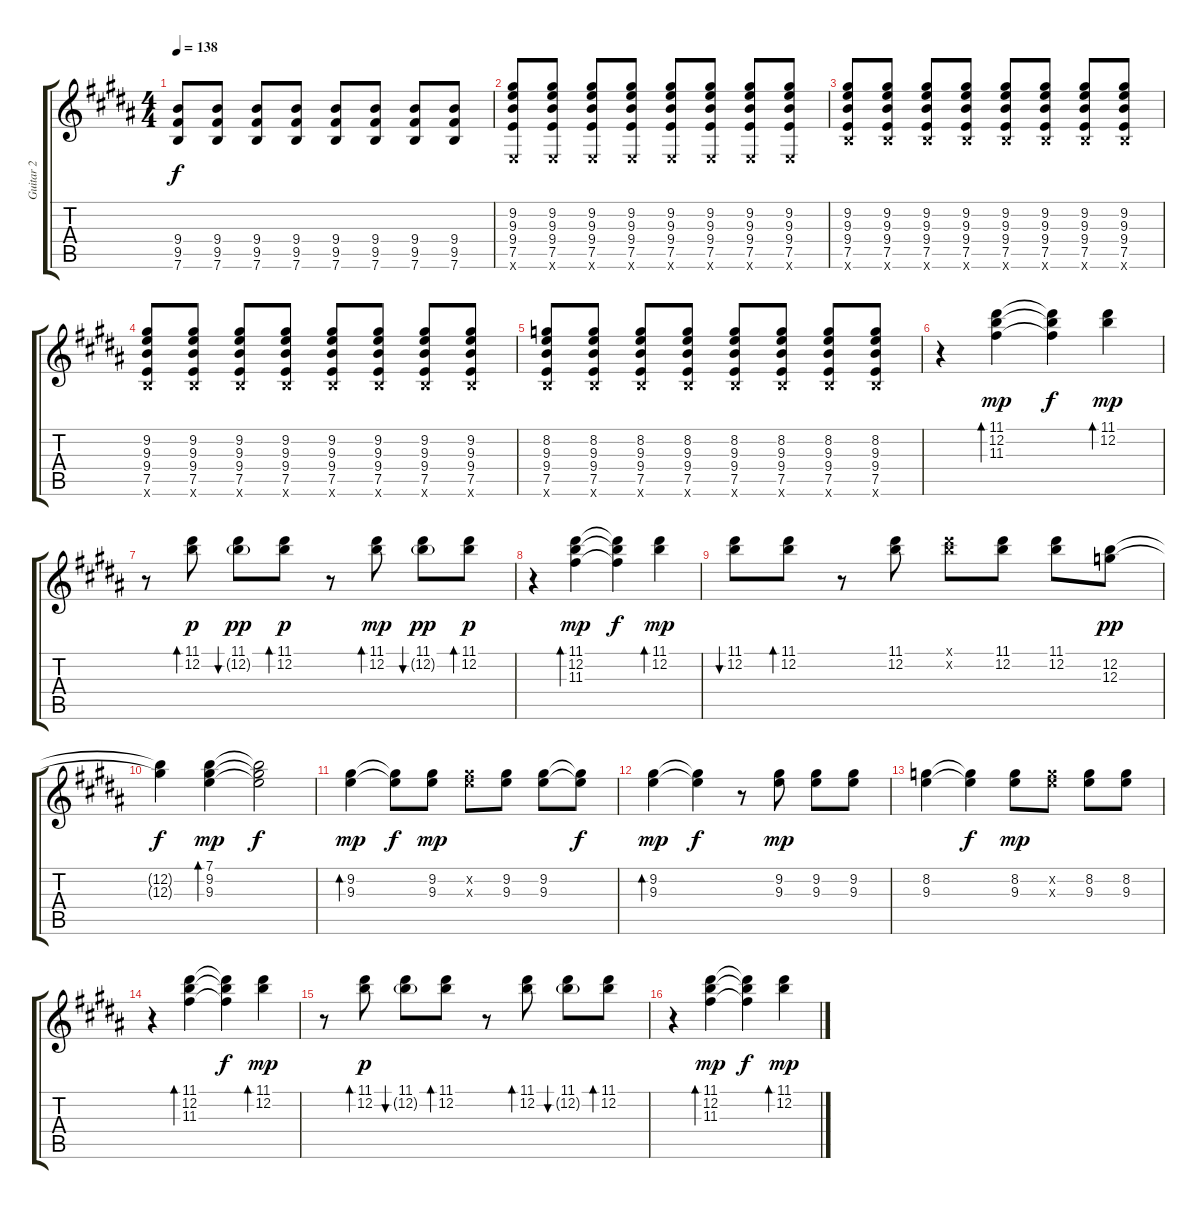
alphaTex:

\track ("Guitar 2" "Guitar 2") {instrument electricguitarclean}
\staff {score tabs}
\tuning (E4 B3 G3 D3 A2 E2) {hide}
\ts (4 4)
\tempo 138
\clef g2
\ks g#minor
(9.4 9.5 7.6).8{dy f} (9.4 9.5 7.6).8 (9.4 9.5 7.6).8 (9.4 9.5 7.6).8 (9.4 9.5 7.6).8 (9.4 9.5 7.6).8 (9.4 9.5 7.6).8 (9.4 9.5 7.6).8 |
\ks b
(9.2 9.3 9.4 7.5 0.6{x}).8 (9.2 9.3 9.4 7.5 0.6{x}).8 (9.2 9.3 9.4 7.5 0.6{x}).8 (9.2 9.3 9.4 7.5 0.6{x}).8 (9.2 9.3 9.4 7.5 0.6{x}).8 (9.2 9.3 9.4 7.5 0.6{x}).8 (9.2 9.3 9.4 7.5 0.6{x}).8 (9.2 9.3 9.4 7.5 0.6{x}).8 |
\ks g#minor
(9.2 9.3 9.4 7.5 7.6{x}).8 (9.2 9.3 9.4 7.5 7.6{x}).8 (9.2 9.3 9.4 7.5 7.6{x}).8 (9.2 9.3 9.4 7.5 7.6{x}).8 (9.2 9.3 9.4 7.5 7.6{x}).8 (9.2 9.3 9.4 7.5 7.6{x}).8 (9.2 9.3 9.4 7.5 7.6{x}).8 (9.2 9.3 9.4 7.5 7.6{x}).8 |
\ks b
(9.2 9.3 9.4 7.5 7.6{x}).8 (9.2 9.3 9.4 7.5 7.6{x}).8 (9.2 9.3 9.4 7.5 7.6{x}).8 (9.2 9.3 9.4 7.5 7.6{x}).8 (9.2 9.3 9.4 7.5 7.6{x}).8 (9.2 9.3 9.4 7.5 7.6{x}).8 (9.2 9.3 9.4 7.5 7.6{x}).8 (9.2 9.3 9.4 7.5 7.6{x}).8 |
\ks g#minor
(8.2 9.3 9.4 7.5 7.6{x}).8 (8.2 9.3 9.4 7.5 7.6{x}).8 (8.2 9.3 9.4 7.5 7.6{x}).8 (8.2 9.3 9.4 7.5 7.6{x}).8 (8.2 9.3 9.4 7.5 7.6{x}).8 (8.2 9.3 9.4 7.5 7.6{x}).8 (8.2 9.3 9.4 7.5 7.6{x}).8 (8.2 9.3 9.4 7.5 7.6{x}).8 |
\ks b
r.4{volume 11 balance 0 instrument electricguitarjazz} (11.1 12.2 11.3).4{bd 120 dy mp} (11.1{t} 12.2{t} 11.3{t}).4{dy f} (11.1 12.2).4{bd 240 dy mp} |
\ks g#minor
r.8 (11.1 12.2).8{bd 240 dy p} (11.1 12.2{g}).8{bu 240 dy pp} (11.1 12.2).8{bd 240 dy p} r.8 (11.1 12.2).8{bd 240 dy mp} (11.1 12.2{g}).8{bu 240 dy pp} (11.1 12.2).8{bd 240 dy p} |
r.4 (11.1 12.2 11.3).4{bd 120 dy mp} (11.1{t} 12.2{t} 11.3{t}).4{dy f} (11.1 12.2).4{bd 240 dy mp} |
(11.1 12.2).8{bu 240} (11.1 12.2).8{bd 240} r.8 (11.1 12.2).8 (11.1{x} 12.2{x}).8 (11.1 12.2).8 (11.1 12.2).8 (12.2 12.3).8{dy pp} |
\ks b
(12.2{t} 12.3{t}).4{dy f} (7.1 9.2 9.3).4{bd 240 dy mp} (7.1{t} 9.2{t} 9.3{t}).2{dy f} |
\ks g#minor
(9.2 9.3).4{bd 480 dy mp} (9.2{t} 9.3{t}).8{dy f} (9.2 9.3).8{dy mp} (9.2{x} 9.3{x}).8 (9.2 9.3).8 (9.2 9.3).8 (9.2{t} 9.3{t}).8{dy f} |
(9.2 9.3).4{bd 480 dy mp} (9.2{t} 9.3{t}).4{dy f} r.8 (9.2 9.3).8{dy mp} (9.2 9.3).8 (9.2 9.3).8 |
(8.2 9.3).4 (8.2{t} 9.3{t}).4{dy f} (8.2 9.3).8{dy mp} (8.2{x} 9.3{x}).8 (8.2 9.3).8 (8.2 9.3).8 |
\ks b
r.4 (11.1 12.2 11.3).4{bd 120} (11.1{t} 12.2{t} 11.3{t}).4{dy f} (11.1 12.2).4{bd 240 dy mp} |
\ks g#minor
r.8 (11.1 12.2).8{bd 240 dy p} (11.1 12.2{g}).8{bu 240} (11.1 12.2).8{bd 240} r.8 (11.1 12.2).8{bd 240} (11.1 12.2{g}).8{bu 240} (11.1 12.2).8{bd 240} |
r.4 (11.1 12.2 11.3).4{bd 120 dy mp} (11.1{t} 12.2{t} 11.3{t}).4{dy f} (11.1 12.2).4{bd 240 dy mp}
